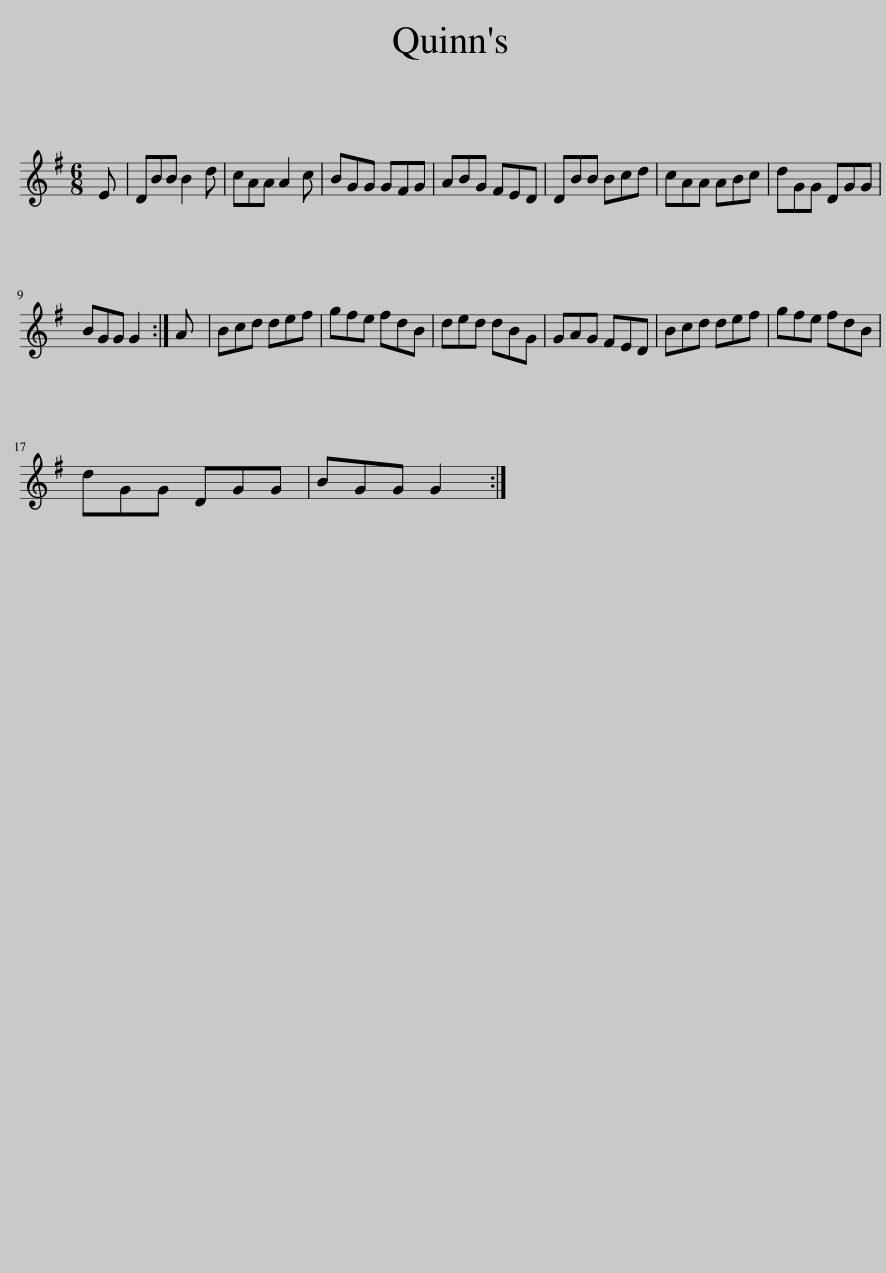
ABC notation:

X:1
L:1/8
M:6/8
I:linebreak $
K:G
V:1 treble
V:1
 E | DBB B2 d | cAA A2 c | BGG GFG | ABG FED | %5
 DBB Bcd | cAA ABc | dGG DGG |$ BGG G2 :| A | %10
 Bcd def | gfe fdB | ded dBG | GAG FED | Bcd def | %15
 gfe fdB |$ dGG DGG | BGG G2 :| %18
